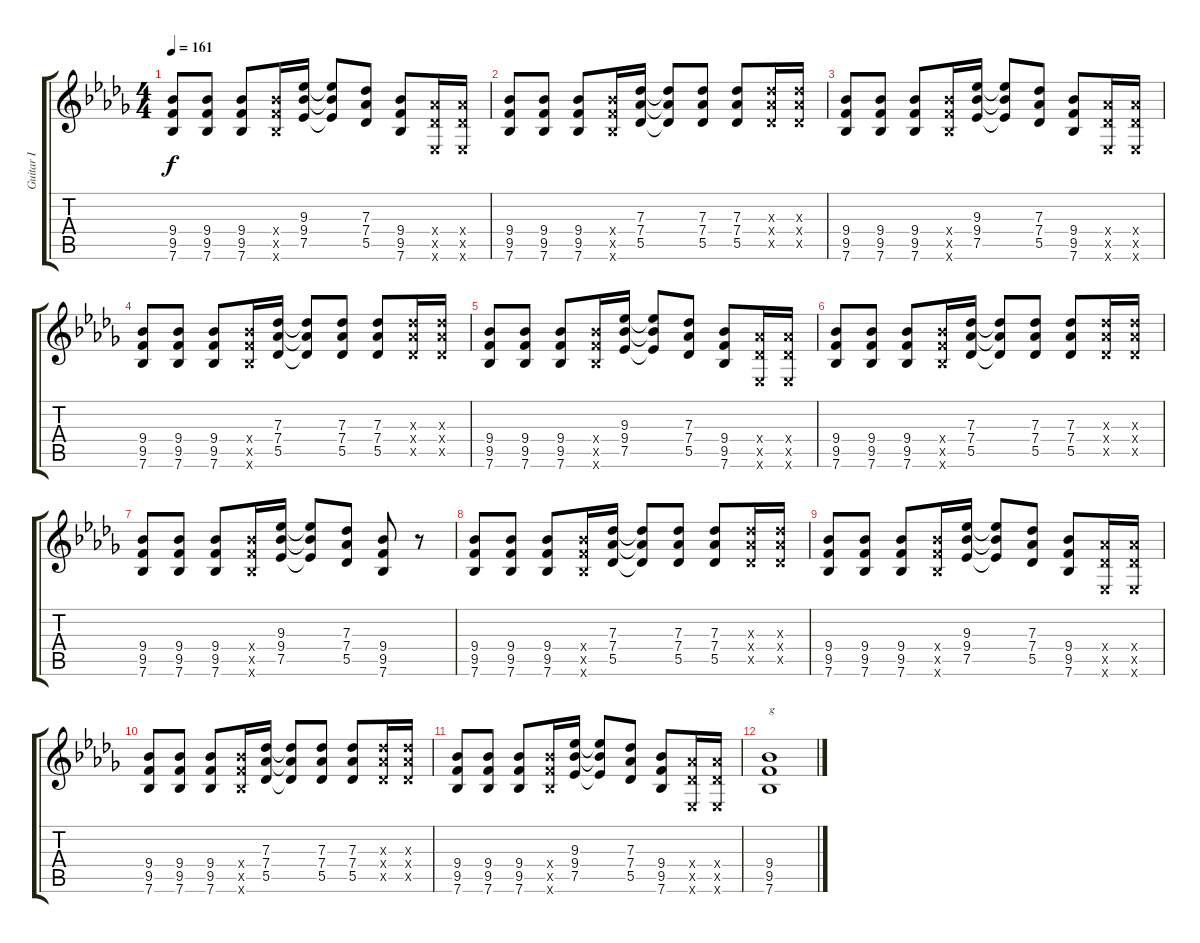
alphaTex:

\track ("Guitar I" "Guitar I") {instrument distortionguitar}
\staff {score tabs}
\tuning (Eb4 Bb3 Gb3 Db3 Ab2 Eb2) {hide}
\ts (4 4)
\tempo 161
\clef g2
\ks bbminor
(9.4 9.5 7.6).8{dy f} (9.4 9.5 7.6).8 (9.4 9.5 7.6).8 (9.4{x} 9.5{x} 7.6{x}).16 (9.3 9.4 7.5).16 (9.3{t} 9.4{t} 7.5{t}).8 (7.3 7.4 5.5).8 (9.4 9.5 7.6).8 (7.4{x} 5.5{x} 0.6{x}).16 (7.4{x} 5.5{x} 0.6{x}).16 |
(9.4 9.5 7.6).8 (9.4 9.5 7.6).8 (9.4 9.5 7.6).8 (9.4{x} 9.5{x} 7.6{x}).16 (7.3 7.4 5.5).16 (7.3{t} 7.4{t} 5.5{t}).8 (7.3 7.4 5.5).8 (7.3 7.4 5.5).8 (7.3{x} 7.4{x} 5.5{x}).16 (7.3{x} 7.4{x} 5.5{x}).16 |
(9.4 9.5 7.6).8 (9.4 9.5 7.6).8 (9.4 9.5 7.6).8 (9.4{x} 9.5{x} 7.6{x}).16 (9.3 9.4 7.5).16 (9.3{t} 9.4{t} 7.5{t}).8 (7.3 7.4 5.5).8 (9.4 9.5 7.6).8 (7.4{x} 5.5{x} 0.6{x}).16 (7.4{x} 5.5{x} 0.6{x}).16 |
(9.4 9.5 7.6).8 (9.4 9.5 7.6).8 (9.4 9.5 7.6).8 (9.4{x} 9.5{x} 7.6{x}).16 (7.3 7.4 5.5).16 (7.3{t} 7.4{t} 5.5{t}).8 (7.3 7.4 5.5).8 (7.3 7.4 5.5).8 (7.3{x} 7.4{x} 5.5{x}).16 (7.3{x} 7.4{x} 5.5{x}).16 |
(9.4 9.5 7.6).8 (9.4 9.5 7.6).8 (9.4 9.5 7.6).8 (9.4{x} 9.5{x} 7.6{x}).16 (9.3 9.4 7.5).16 (9.3{t} 9.4{t} 7.5{t}).8 (7.3 7.4 5.5).8 (9.4 9.5 7.6).8 (7.4{x} 5.5{x} 0.6{x}).16 (7.4{x} 5.5{x} 0.6{x}).16 |
(9.4 9.5 7.6).8 (9.4 9.5 7.6).8 (9.4 9.5 7.6).8 (9.4{x} 9.5{x} 7.6{x}).16 (7.3 7.4 5.5).16 (7.3{t} 7.4{t} 5.5{t}).8 (7.3 7.4 5.5).8 (7.3 7.4 5.5).8 (7.3{x} 7.4{x} 5.5{x}).16 (7.3{x} 7.4{x} 5.5{x}).16 |
(9.4 9.5 7.6).8 (9.4 9.5 7.6).8 (9.4 9.5 7.6).8 (9.4{x} 9.5{x} 7.6{x}).16 (9.3 9.4 7.5).16 (9.3{t} 9.4{t} 7.5{t}).8 (7.3 7.4 5.5).8 (9.4 9.5 7.6).8 r.8 |
(9.4 9.5 7.6).8 (9.4 9.5 7.6).8 (9.4 9.5 7.6).8 (9.4{x} 9.5{x} 7.6{x}).16 (7.3 7.4 5.5).16 (7.3{t} 7.4{t} 5.5{t}).8 (7.3 7.4 5.5).8 (7.3 7.4 5.5).8 (7.3{x} 7.4{x} 5.5{x}).16 (7.3{x} 7.4{x} 5.5{x}).16 |
(9.4 9.5 7.6).8 (9.4 9.5 7.6).8 (9.4 9.5 7.6).8 (9.4{x} 9.5{x} 7.6{x}).16 (9.3 9.4 7.5).16 (9.3{t} 9.4{t} 7.5{t}).8 (7.3 7.4 5.5).8 (9.4 9.5 7.6).8 (7.4{x} 5.5{x} 0.6{x}).16 (7.4{x} 5.5{x} 0.6{x}).16 |
(9.4 9.5 7.6).8 (9.4 9.5 7.6).8 (9.4 9.5 7.6).8 (9.4{x} 9.5{x} 7.6{x}).16 (7.3 7.4 5.5).16 (7.3{t} 7.4{t} 5.5{t}).8 (7.3 7.4 5.5).8 (7.3 7.4 5.5).8 (7.3{x} 7.4{x} 5.5{x}).16 (7.3{x} 7.4{x} 5.5{x}).16 |
(9.4 9.5 7.6).8 (9.4 9.5 7.6).8 (9.4 9.5 7.6).8 (9.4{x} 9.5{x} 7.6{x}).16 (9.3 9.4 7.5).16 (9.3{t} 9.4{t} 7.5{t}).8 (7.3 7.4 5.5).8 (9.4 9.5 7.6).8 (7.4{x} 5.5{x} 0.6{x}).16 (7.4{x} 5.5{x} 0.6{x}).16 |
(9.4 9.5 7.6).1{txt "g"}
